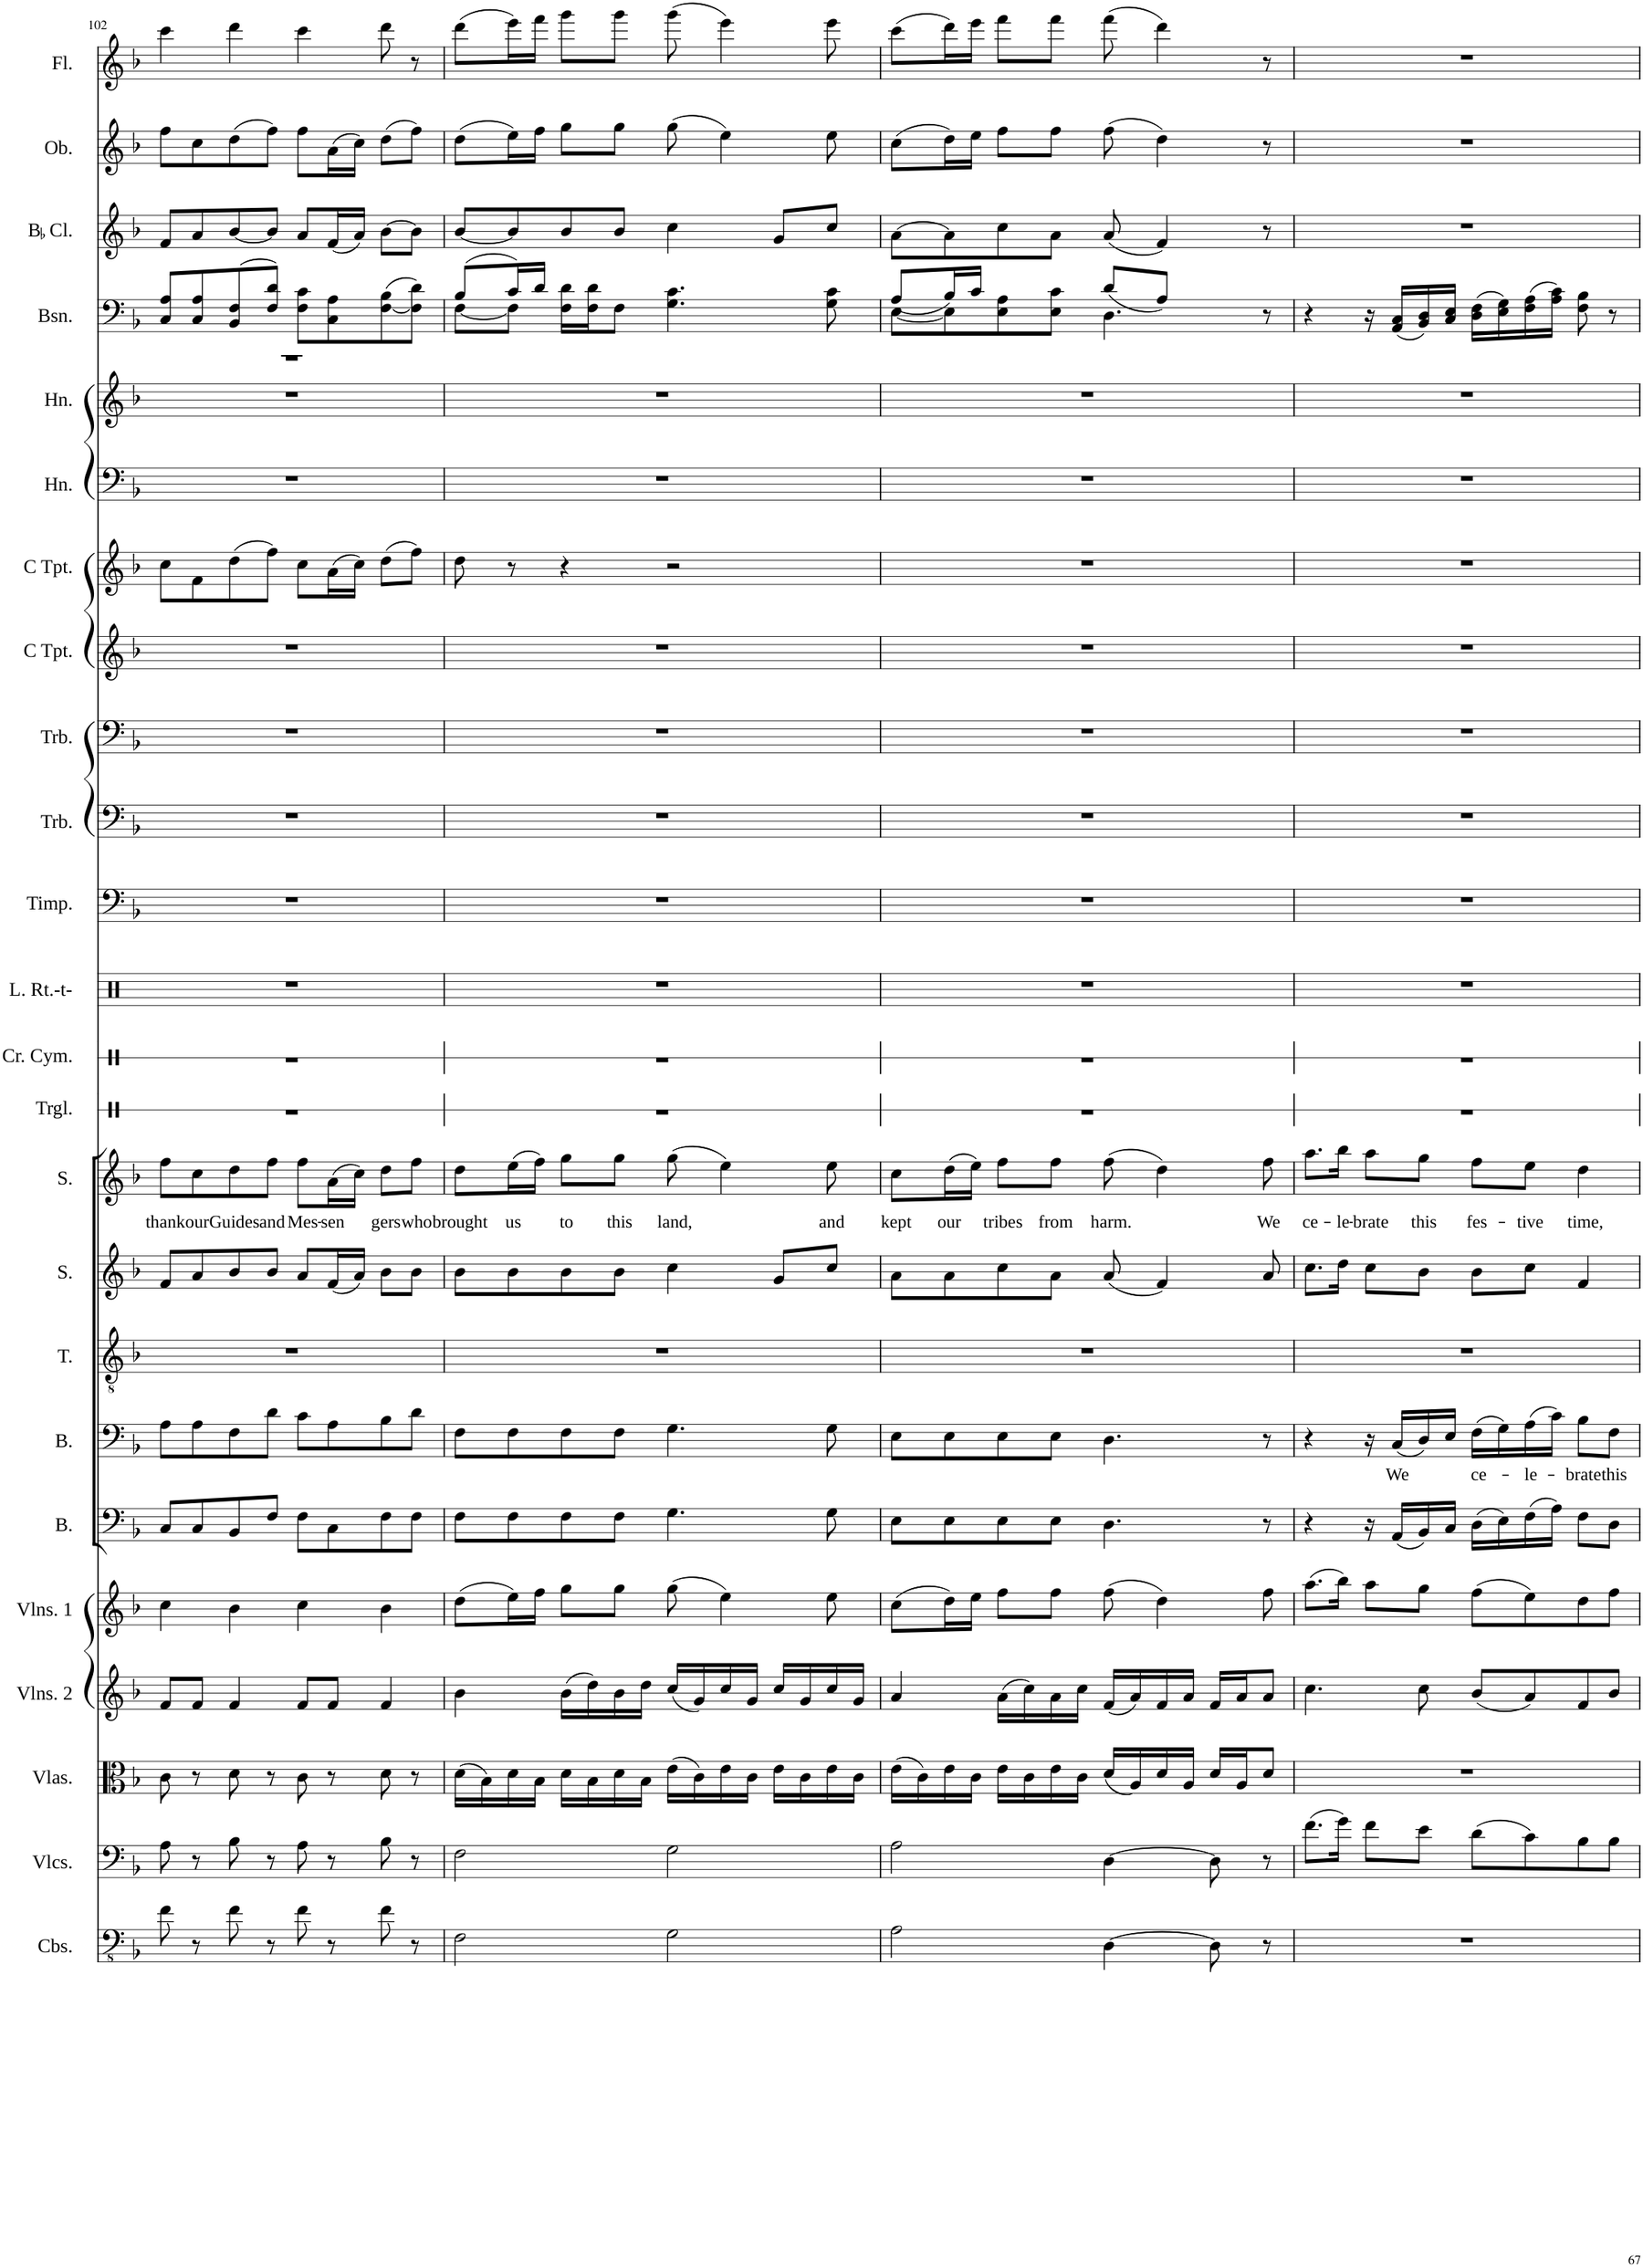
**kern	**kern	**kern	**kern	**kern	**kern	**kern	**text	**kern	**kern	**kern	**text	**kern	**kern	**kern	**kern	**kern	**kern	**kern	**kern	**kern	**kern	**kern	**kern	**kern	**kern
*part24	*part23	*part22	*part21	*part20	*part19	*part18	*part18	*part17	*part16	*part15	*part15	*part14	*part13	*part12	*part11	*part10	*part9	*part8	*part7	*part6	*part5	*part4	*part3	*part2	*part1
*staff24	*staff23	*staff22	*staff21	*staff20	*staff19	*staff18	*staff18	*staff17	*staff16	*staff15	*staff15	*staff14	*staff13	*staff12	*staff11	*staff10	*staff9	*staff8	*staff7	*staff6	*staff5	*staff4	*staff3	*staff2	*staff1
*I"Contrabasses	*I"Violoncellos	*I"Violas	*I"Violins 2	*I"Violins 1	*I"Bass	*I"Bass	*	*I"Tenor	*I"Soprano	*I"Soprano	*	*I"Triangle	*I"Crash Cymbal	*I"Low Roto-toms	*I"Timpani	*I"Trombone	*I"Trombone	*I"C Trumpet	*I"C Trumpet	*I"Horn	*I"Horn	*I"Bassoon	*I"BaccidentalFlat Clarinet	*I"Oboe	*I"Flute
*I'Cbs.	*I'Vlcs.	*I'Vlas.	*I'Vlns. 2	*I'Vlns. 1	*I'B.	*I'B.	*	*I'T.	*I'S.	*I'S.	*	*I'Trgl.	*I'Cr. Cym.	*I'L. Rt.-t-	*I'Timp.	*I'Trb.	*I'Trb.	*I'C Tpt.	*I'C Tpt.	*I'Hn.	*I'Hn.	*I'Bsn.	*I'BaccidentalFlat Cl.	*I'Ob.	*I'Fl.
!!LO:PB:g=z
*clefFv4	*clefF4	*clefC3	*clefG2	*clefG2	*clefF4	*clefF4	*	*clefGv2	*clefG2	*clefG2	*	*clefX	*clefX	*clefX	*clefF4	*clefF4	*clefF4	*clefG2	*clefG2	*clefF4	*clefG2	*clefF4	*clefG2	*clefG2	*clefG2
*	*	*	*	*	*	*	*	*	*	*	*	*	*	*	*	*	*	*	*	*ITrd4c7	*ITrd4c7	*	*ITrd1c2	*	*
*k[b-]	*k[b-]	*k[b-]	*k[b-]	*k[b-]	*k[b-]	*k[b-]	*	*k[b-]	*k[b-]	*k[b-]	*	*k[]	*k[]	*k[b-]	*k[b-]	*k[b-]	*k[b-]	*k[b-]	*k[b-]	*k[b-]	*k[b-]	*k[b-]	*k[b-]	*k[b-]	*k[b-]
*M4/4	*M4/4	*M4/4	*M4/4	*M4/4	*M4/4	*M4/4	*	*M4/4	*M4/4	*M4/4	*	*M4/4	*M4/4	*M4/4	*M4/4	*M4/4	*M4/4	*M4/4	*M4/4	*M4/4	*M4/4	*M4/4	*M4/4	*M4/4	*M4/4
=102	=102	=102	=102	=102	=102	=102	=102	=102	=102	=102	=102	=102	=102	=102	=102	=102	=102	=102	=102	=102	=102	=102	=102	=102	=102
!	!	!	!	!	!	!	!	!	!	!	!LO:LY:b	!	!	!	!	!	!	!	!	!	!	!	!	!	!
*	*	*	*	*	*	*	*	*	*	*	*	*	*	*	*	*	*	*	*	*	*	*^	*	*	*
8F\	8A\	8c\	8f/L	4cc\	8C/L	8A\L	.	1r	8f/L	8ff\L	thank	1r	1r	1r	1r	1r	1r	1r	8cc\L	1r	1r	8C/ 8A/L	1r	8f/L	8ff\L	4ccc\
!	!	!	!	!	!	!	!	!	!	!	!LO:LY:b	!	!	!	!	!	!	!	!	!	!	!	!	!	!	!
8r	8r	8r	8f/J	.	8C/	8A\	.	.	8a/	8cc\	our	.	.	.	.	.	.	.	8f\	.	.	8C/ 8A/	.	8a/	8cc\	.
!	!	!	!	!	!	!	!	!	!	!	!LO:LY:b	!	!	!	!	!	!	!	!	!	!	!	!	!	!	!
8F\	8B-\	8d\	4f/	4b-\	8BB-/	8F\	.	.	8b-/	8dd\	Guides	.	.	.	.	.	.	.	(8dd\	.	.	(8BB-/ 8F/	.	[8b-/	(8dd\	4ddd\
!	!	!	!	!	!	!	!	!	!	!	!LO:LY:b	!	!	!	!	!	!	!	!	!	!	!	!	!	!	!
8r	8r	8r	.	.	8F/J	8d\J	.	.	8b-/J	8ff\J	and	.	.	.	.	.	.	.	8ff\J)	.	.	8F/ 8d/J)	.	8b-/J]	8ff\J)	.
!	!	!	!	!	!	!	!	!	!	!	!LO:LY:b	!	!	!	!	!	!	!	!	!	!	!	!	!	!	!
8F\	8A\	8c\	8f/L	4cc\	8F\L	8c\L	.	.	8a/L	8ff\L	Mes-	.	.	.	.	.	.	.	8cc\L	.	.	8F\ 8c\L	.	8a/L	8ff\L	4ccc\
!	!	!	!	!	!	!	!	!	!	!	!LO:LY:b	!	!	!	!	!	!	!	!	!	!	!	!	!	!	!
8r	8r	8r	8f/J	.	8C\	8A\	.	.	(16f/L	(16a\L	-sen	.	.	.	.	.	.	.	(16a\L	.	.	8C\ 8A\	.	(16f/L	(16a\L	.
.	.	.	.	.	.	.	.	.	16a/JJ)	16cc\JJ)	.	.	.	.	.	.	.	.	16cc\JJ)	.	.	.	.	16a/JJ)	16cc\JJ)	.
!	!	!	!	!	!	!	!	!	!	!	!LO:LY:b	!	!	!	!	!	!	!	!	!	!	!	!	!	!	!
8F\	8B-\	8d\	4f/	4b-\	8F\	8B-\	.	.	8b-\L	8dd\L	gers	.	.	.	.	.	.	.	(8dd\L	.	.	([8F\ 8B-\	.	[8b-\L	(8dd\L	8ddd\
!	!	!	!	!	!	!	!	!	!	!	!LO:LY:b	!	!	!	!	!	!	!	!	!	!	!	!	!	!	!
8r	8r	8r	.	.	8F\J	8d\J	.	.	8b-\J	8ff\J	who	.	.	.	.	.	.	.	8ff\J)	.	.	8F\] 8d\J)	.	8b-\J]	8ff\J)	8r
=103	=103	=103	=103	=103	=103	=103	=103	=103	=103	=103	=103	=103	=103	=103	=103	=103	=103	=103	=103	=103	=103	=103	=103	=103	=103	=103
!	!	!	!	!	!	!	!	!	!	!	!LO:LY:b	!	!	!	!	!	!	!	!	!	!	!	!	!	!	!
2FF\	2F\	(16d\LL	4b-\	(8dd\L	8F\L	8F\L	.	1r	8b-\L	8dd\L	brought	1r	1r	1r	1r	1r	1r	1r	8dd\	1r	1r	(8B-/L	[8F\L	[8b-/L	(8dd\L	(8ddd\L
.	.	16B-\)	.	.	.	.	.	.	.	.	.	.	.	.	.	.	.	.	.	.	.	.	.	.	.	.
!	!	!	!	!	!	!	!	!	!	!	!LO:LY:b	!	!	!	!	!	!	!	!	!	!	!	!	!	!	!
.	.	16d\	.	16ee\L)	8F\	8F\	.	.	8b-\	(16ee\L	us	.	.	.	.	.	.	.	8r	.	.	16c/L)	8F\J]	8b-/]	16ee\L)	16eee\L)
.	.	16B-\JJ	.	16ff\JJ	.	.	.	.	.	16ff\JJ)	.	.	.	.	.	.	.	.	.	.	.	16d/JJ	.	.	16ff\JJ	16fff\JJ
!	!	!	!	!	!	!	!	!	!	!	!LO:LY:b	!	!	!	!	!	!	!	!	!	!	!	!	!	!	!
.	.	16d\LL	(16b-\LL	8gg\L	8F\	8F\	.	.	8b-\	8gg\L	to	.	.	.	.	.	.	.	4r	.	.	16F\ 16d\LL	4ryy	8b-/	8gg\L	8ggg\L
.	.	16B-\	16dd\)	.	.	.	.	.	.	.	.	.	.	.	.	.	.	.	.	.	.	16F\ 16d\J	.	.	.	.
!	!	!	!	!	!	!	!	!	!	!	!LO:LY:b	!	!	!	!	!	!	!	!	!	!	!	!	!	!	!
.	.	16d\	16b-\	8gg\J	8F\J	8F\J	.	.	8b-\J	8gg\J	this	.	.	.	.	.	.	.	.	.	.	8F\J	.	8b-/J	8gg\J	8ggg\J
.	.	16B-\JJ	16dd\JJ	.	.	.	.	.	.	.	.	.	.	.	.	.	.	.	.	.	.	.	.	.	.	.
!	!	!	!	!	!	!	!	!	!	!	!LO:LY:b	!	!	!	!	!	!	!	!	!	!	!	!	!	!	!
2GG\	2G\	(16e\LL	(16cc/LL	(8gg\	4.G\	4.G\	.	.	4cc\	(8gg\	land,	.	.	.	.	.	.	.	2r	.	.	4.G\ 4.c\	2ryy	4cc\	(8gg\	(8ggg\
.	.	16c\)	16g/)	.	.	.	.	.	.	.	.	.	.	.	.	.	.	.	.	.	.	.	.	.	.	.
.	.	16e\	16cc/	4ee\)	.	.	.	.	.	4ee\)	.	.	.	.	.	.	.	.	.	.	.	.	.	.	4ee\)	4eee\)
.	.	16c\JJ	16g/JJ	.	.	.	.	.	.	.	.	.	.	.	.	.	.	.	.	.	.	.	.	.	.	.
.	.	16e\LL	16cc/LL	.	.	.	.	.	8g/L	.	.	.	.	.	.	.	.	.	.	.	.	.	.	8g/L	.	.
.	.	16c\	16g/	.	.	.	.	.	.	.	.	.	.	.	.	.	.	.	.	.	.	.	.	.	.	.
!	!	!	!	!	!	!	!	!	!	!	!LO:LY:b	!	!	!	!	!	!	!	!	!	!	!	!	!	!	!
.	.	16e\	16cc/	8ee\	8G\	8G\	.	.	8cc/J	8ee\	and	.	.	.	.	.	.	.	.	.	.	8G\ 8c\	.	8cc/J	8ee\	8eee\
.	.	16c\JJ	16g/JJ	.	.	.	.	.	.	.	.	.	.	.	.	.	.	.	.	.	.	.	.	.	.	.
=104	=104	=104	=104	=104	=104	=104	=104	=104	=104	=104	=104	=104	=104	=104	=104	=104	=104	=104	=104	=104	=104	=104	=104	=104	=104	=104
!	!	!	!	!	!	!	!	!	!	!	!LO:LY:b	!	!	!	!	!	!	!	!	!	!	!	!	!	!	!
2AA\	2A\	(16e\LL	4a/	(8cc\L	8E\L	8E\L	.	1r	8a\L	8cc\L	kept	1r	1r	1r	1r	1r	1r	1r	1r	1r	1r	[8E\L	(8A/L	[8a\L	(8cc\L	(8ccc\L
.	.	16c\)	.	.	.	.	.	.	.	.	.	.	.	.	.	.	.	.	.	.	.	.	.	.	.	.
!	!	!	!	!	!	!	!	!	!	!	!LO:LY:b	!	!	!	!	!	!	!	!	!	!	!	!	!	!	!
.	.	16e\	.	16dd\L)	8E\	8E\	.	.	8a\	(16dd\L	our	.	.	.	.	.	.	.	.	.	.	8E\]	16B-/L)	8a\]	16dd\L)	16ddd\L)
.	.	16c\JJ	.	16ee\JJ	.	.	.	.	.	16ee\JJ)	.	.	.	.	.	.	.	.	.	.	.	.	16c/JJ	.	16ee\JJ	16eee\JJ
!	!	!	!	!	!	!	!	!	!	!	!LO:LY:b	!	!	!	!	!	!	!	!	!	!	!	!	!	!	!
.	.	16e\LL	(16a\LL	8ff\L	8E\	8E\	.	.	8cc\	8ff\L	tribes	.	.	.	.	.	.	.	.	.	.	8E\ 8A\	4ryy	8cc\	8ff\L	8fff\L
.	.	16c\	16cc\)	.	.	.	.	.	.	.	.	.	.	.	.	.	.	.	.	.	.	.	.	.	.	.
!	!	!	!	!	!	!	!	!	!	!	!LO:LY:b	!	!	!	!	!	!	!	!	!	!	!	!	!	!	!
.	.	16e\	16a\	8ff\J	8E\J	8E\J	.	.	8a\J	8ff\J	from	.	.	.	.	.	.	.	.	.	.	8E\ 8c\J	.	8a\J	8ff\J	8fff\J
.	.	16c\JJ	16cc\JJ	.	.	.	.	.	.	.	.	.	.	.	.	.	.	.	.	.	.	.	.	.	.	.
!	!	!	!	!	!	!	!	!	!	!	!LO:LY:b	!	!	!	!	!	!	!	!	!	!	!	!	!	!	!
[4DD\	[4D\	(16d/LL	(16f/LL	(8ff\	4.D\	4.D\	.	.	(8a/	(8ff\	harm.	.	.	.	.	.	.	.	.	.	.	4.D\	(8d/L	(8a/	(8ff\	(8fff\
.	.	16A/)	16a/)	.	.	.	.	.	.	.	.	.	.	.	.	.	.	.	.	.	.	.	.	.	.	.
.	.	16d/	16f/	4dd\)	.	.	.	.	4f/)	4dd\)	.	.	.	.	.	.	.	.	.	.	.	.	8A/J)	4f/)	4dd\)	4ddd\)
.	.	16A/JJ	16a/JJ	.	.	.	.	.	.	.	.	.	.	.	.	.	.	.	.	.	.	.	.	.	.	.
8DD\]	8D\]	16d/LL	16f/LL	.	.	.	.	.	.	.	.	.	.	.	.	.	.	.	.	.	.	.	4ryy	.	.	.
.	.	16A/J	16a/J	.	.	.	.	.	.	.	.	.	.	.	.	.	.	.	.	.	.	.	.	.	.	.
!	!	!	!	!	!	!	!	!	!	!	!LO:LY:b	!	!	!	!	!	!	!	!	!	!	!	!	!	!	!
8r	8r	8d/J	8a/J	8ff\	8r	8r	.	.	8a/	8ff\	We	.	.	.	.	.	.	.	.	.	.	8r	.	8r	8r	8r
*	*	*	*	*	*	*	*	*	*	*	*	*	*	*	*	*	*	*	*	*	*	*v	*v	*	*	*
=105	=105	=105	=105	=105	=105	=105	=105	=105	=105	=105	=105	=105	=105	=105	=105	=105	=105	=105	=105	=105	=105	=105	=105	=105	=105
!	!	!	!	!	!	!	!	!	!	!	!LO:LY:b	!	!	!	!	!	!	!	!	!	!	!	!	!	!
1r	(8.f\L	1r	4.cc\	(8.aa\L	4r	4r	.	1r	8.cc\L	8.aa\L	ce-	1r	1r	1r	1r	1r	1r	1r	1r	1r	1r	4r	1r	1r	1r
!	!	!	!	!	!	!	!	!	!	!	!LO:LY:b	!	!	!	!	!	!	!	!	!	!	!	!	!	!
.	16g\Jk)	.	.	16bb-\Jk)	.	.	.	.	16dd\Jk	16bb-\Jk	-le-	.	.	.	.	.	.	.	.	.	.	.	.	.	.
!	!	!	!	!	!	!	!	!	!	!	!LO:LY:b	!	!	!	!	!	!	!	!	!	!	!	!	!	!
.	8f\L	.	.	8aa\L	16r	16r	.	.	8cc\L	8aa\L	-brate	.	.	.	.	.	.	.	.	.	.	16r	.	.	.
!	!	!	!	!	!	!	!LO:LY:b	!	!	!	!	!	!	!	!	!	!	!	!	!	!	!	!	!	!
.	.	.	.	.	(16AA/LL	(16C/LL	We	.	.	.	.	.	.	.	.	.	.	.	.	.	.	(16AA/ 16C/LL	.	.	.
!	!	!	!	!	!	!	!	!	!	!	!LO:LY:b	!	!	!	!	!	!	!	!	!	!	!	!	!	!
.	8e\J	.	8cc\	8gg\J	16BB-/)	16D/)	.	.	8b-\J	8gg\J	this	.	.	.	.	.	.	.	.	.	.	16BB-/ 16D/)	.	.	.
.	.	.	.	.	16C/JJ	16E/JJ	.	.	.	.	.	.	.	.	.	.	.	.	.	.	.	16C/ 16E/JJ	.	.	.
!	!	!	!	!	!	!	!LO:LY:b	!	!	!	!LO:LY:b	!	!	!	!	!	!	!	!	!	!	!	!	!	!
.	(8d\L	.	(8b-/L	(8ff\L	(16D\LL	(16F\LL	ce-	.	8b-\L	8ff\L	fes-	.	.	.	.	.	.	.	.	.	.	(16D\ 16F\LL	.	.	.
.	.	.	.	.	16E\)	16G\)	.	.	.	.	.	.	.	.	.	.	.	.	.	.	.	16E\ 16G\)	.	.	.
!	!	!	!	!	!	!	!LO:LY:b	!	!	!	!LO:LY:b	!	!	!	!	!	!	!	!	!	!	!	!	!	!
.	8c\)	.	8a/)	8ee\)	(16F\	(16A\	le-	.	8cc\J	8ee\J	-tive	.	.	.	.	.	.	.	.	.	.	(16F\ 16A\	.	.	.
.	.	.	.	.	16A\JJ)	16c\JJ)	.	.	.	.	.	.	.	.	.	.	.	.	.	.	.	16A\ 16c\JJ)	.	.	.
!	!	!	!	!	!	!	!LO:LY:b	!	!	!	!LO:LY:b	!	!	!	!	!	!	!	!	!	!	!	!	!	!
.	8B-\	.	8f/	8dd\	8F\L	8B-\L	brate	.	4f/	4dd\	time,	.	.	.	.	.	.	.	.	.	.	8F\ 8B-\	.	.	.
!	!	!	!	!	!	!	!LO:LY:b	!	!	!	!	!	!	!	!	!	!	!	!	!	!	!	!	!	!
.	8B-\J	.	8b-/J	8ff\J	8D\J	8F\J	this	.	.	.	.	.	.	.	.	.	.	.	.	.	.	8r	.	.	.
=	=	=	=	=	=	=	=	=	=	=	=	=	=	=	=	=	=	=	=	=	=	=	=	=	=
*-	*-	*-	*-	*-	*-	*-	*-	*-	*-	*-	*-	*-	*-	*-	*-	*-	*-	*-	*-	*-	*-	*-	*-	*-	*-
